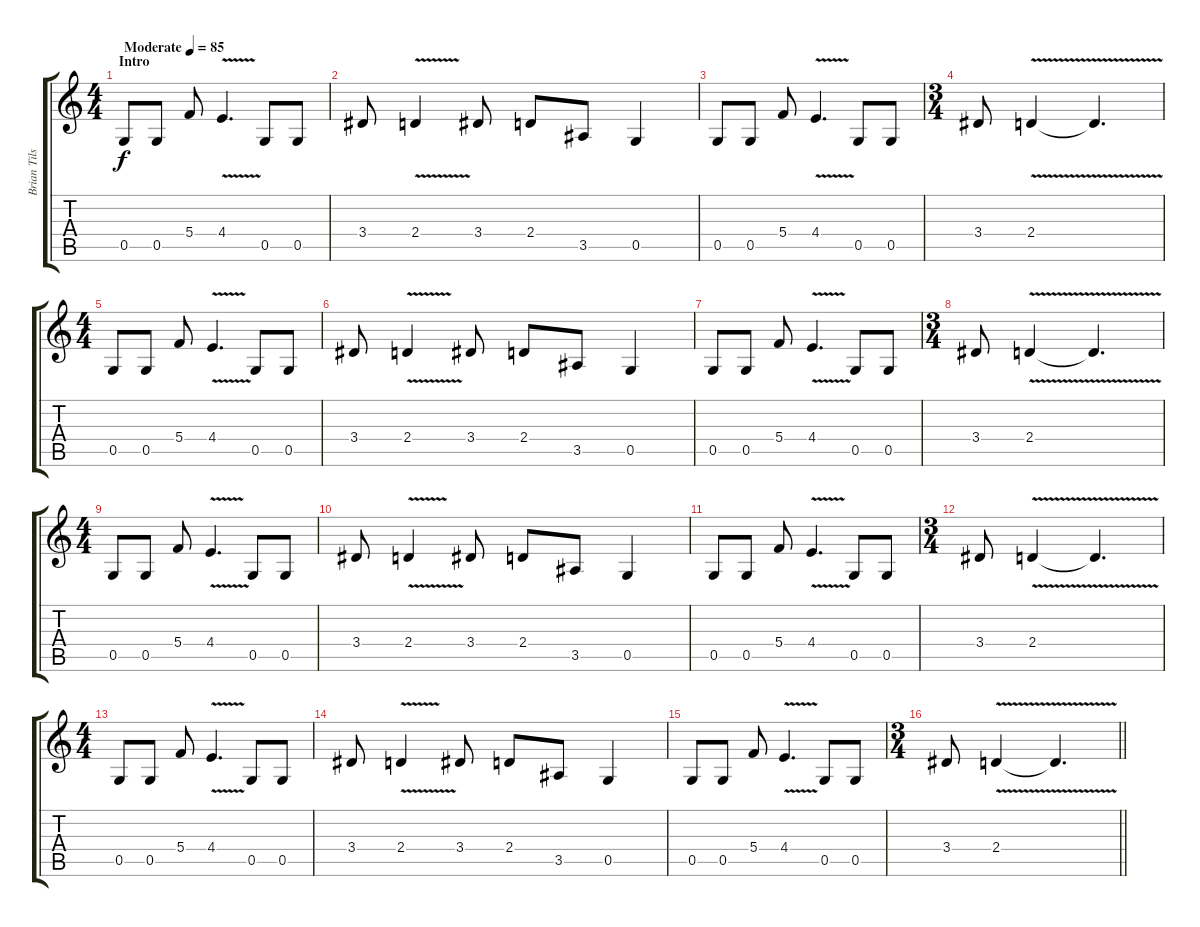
\track ("Brian Tilse" "Brian Tils") {instrument distortionguitar}
\staff {score tabs}
\tuning (D4 A3 F3 C3 G2 D2) {hide}
\ts (4 4)
\section ("" "Intro")
\tempo (85 "Moderate")
\clef g2
\ks c
0.5.8{dy f instrument distortionguitar} 0.5.8 5.4.8 4.4{v}.4{d} 0.5.8 0.5.8 |
3.4.8 2.4{v}.4 3.4.8 2.4.8 3.5.8 0.5.4 |
0.5.8 0.5.8 5.4.8 4.4{v}.4{d} 0.5.8 0.5.8 |
\ts (3 4)
3.4.8 2.4{v}.4 2.4{t}.4{d} |
\ts (4 4)
0.5.8 0.5.8 5.4.8 4.4{v}.4{d} 0.5.8 0.5.8 |
3.4.8 2.4{v}.4 3.4.8 2.4.8 3.5.8 0.5.4 |
0.5.8 0.5.8 5.4.8 4.4{v}.4{d} 0.5.8 0.5.8 |
\ts (3 4)
3.4.8 2.4{v}.4 2.4{t}.4{d} |
\ts (4 4)
0.5.8 0.5.8 5.4.8 4.4{v}.4{d} 0.5.8 0.5.8 |
3.4.8 2.4{v}.4 3.4.8 2.4.8 3.5.8 0.5.4 |
0.5.8 0.5.8 5.4.8 4.4{v}.4{d} 0.5.8 0.5.8 |
\ts (3 4)
3.4.8 2.4{v}.4 2.4{t}.4{d} |
\ts (4 4)
0.5.8 0.5.8 5.4.8 4.4{v}.4{d} 0.5.8 0.5.8 |
3.4.8 2.4{v}.4 3.4.8 2.4.8 3.5.8 0.5.4 |
0.5.8 0.5.8 5.4.8 4.4{v}.4{d} 0.5.8 0.5.8 |
\ts (3 4)
\barLineRight lightlight
3.4.8 2.4{v}.4 2.4{t}.4{d}
